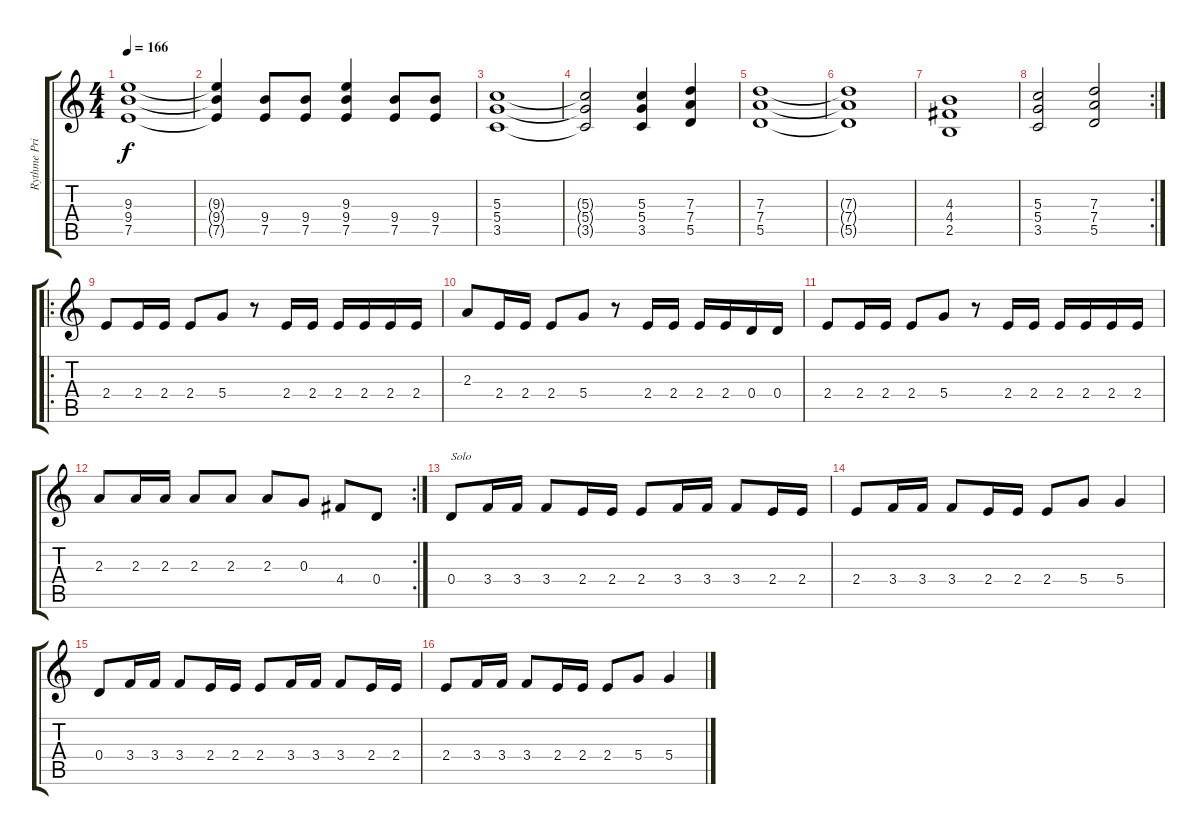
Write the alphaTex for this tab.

\track ("Rythme Principal" "Rythme Pri") {instrument distortionguitar}
\staff {score tabs}
\tuning (E4 B3 G3 D3 A2 E2) {hide}
\ts (4 4)
\tempo 166
\clef g2
\ks c
(9.3 9.4 7.5).1{dy f} |
(9.3{t} 9.4{t} 7.5{t}).4 (9.4 7.5).8 (9.4 7.5).8 (9.3 9.4 7.5).4 (9.4 7.5).8 (9.4 7.5).8 |
(5.3 5.4 3.5).1 |
(5.3{t} 5.4{t} 3.5{t}).2 (5.3 5.4 3.5).4 (7.3 7.4 5.5).4 |
(7.3 7.4 5.5).1 |
(7.3{t} 7.4{t} 5.5{t}).1 |
(4.3 4.4 2.5).1 |
\rc 2
(5.3 5.4 3.5).2 (7.3 7.4 5.5).2 |
\ro
2.4.8 2.4.16 2.4.16 2.4.8 5.4.8 r.8 2.4.16 2.4.16 2.4.16 2.4.16 2.4.16 2.4.16 |
2.3.8 2.4.16 2.4.16 2.4.8 5.4.8 r.8 2.4.16 2.4.16 2.4.16 2.4.16 0.4.16 0.4.16 |
2.4.8 2.4.16 2.4.16 2.4.8 5.4.8 r.8 2.4.16 2.4.16 2.4.16 2.4.16 2.4.16 2.4.16 |
\rc 2
2.3.8 2.3.16 2.3.16 2.3.8 2.3.8 2.3.8 0.3.8 4.4.8 0.4.8 |
0.4.8{txt "Solo"} 3.4.16 3.4.16 3.4.8 2.4.16 2.4.16 2.4.8 3.4.16 3.4.16 3.4.8 2.4.16 2.4.16 |
2.4.8 3.4.16 3.4.16 3.4.8 2.4.16 2.4.16 2.4.8 5.4.8 5.4.4 |
0.4.8 3.4.16 3.4.16 3.4.8 2.4.16 2.4.16 2.4.8 3.4.16 3.4.16 3.4.8 2.4.16 2.4.16 |
2.4.8 3.4.16 3.4.16 3.4.8 2.4.16 2.4.16 2.4.8 5.4.8 5.4.4
